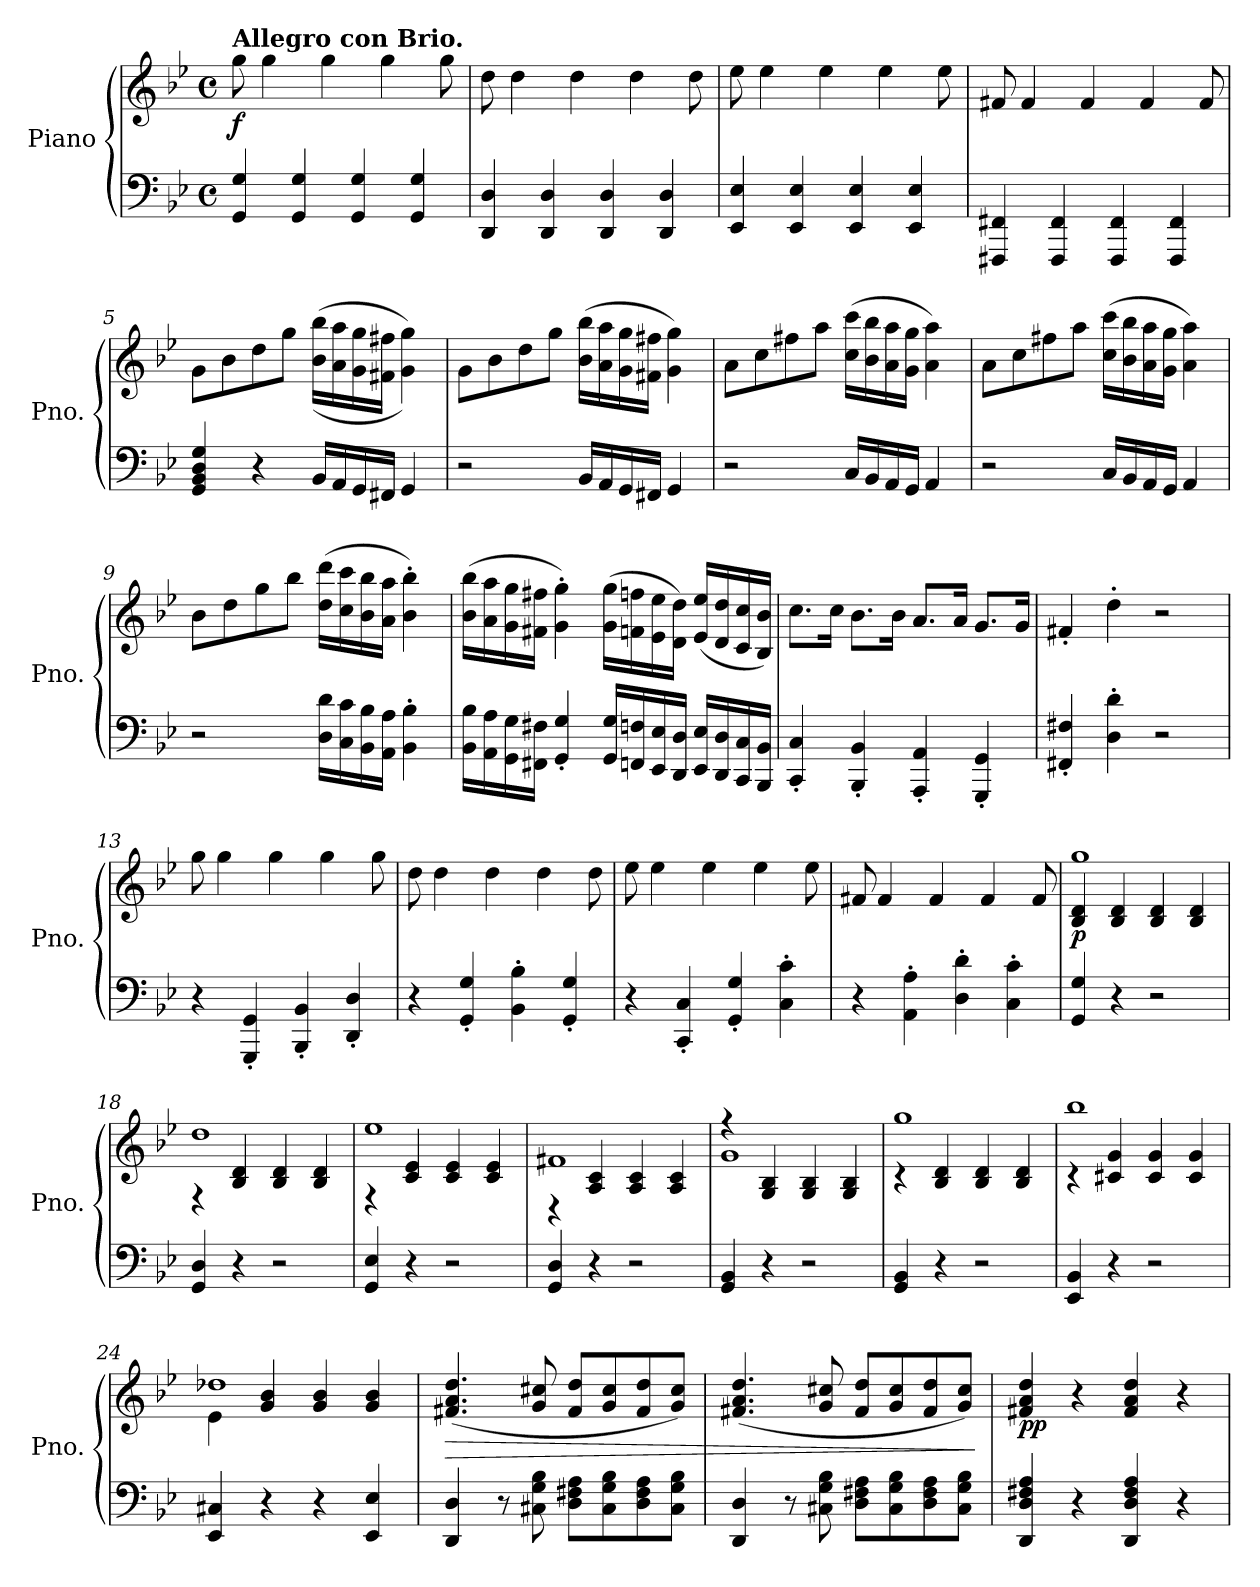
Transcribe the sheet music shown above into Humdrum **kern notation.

**kern	**kern	**dynam
*part1	*part1	*part1
*staff2	*staff1	*staff1/2
*I"Piano	*	*
*I'Pno.	*	*
*clefF4	*clefG2	*
*k[b-e-]	*k[b-e-]	*
*M4/4	*M4/4	*
*met(c)	*met(c)	*
=1	=1	=1
!	!LO:TX:a:B:t=Allegro con Brio.	!
!	!	!LO:DY:b
4GG/ 4G/	8gg\	f
.	4gg\	.
4GG/ 4G/	.	.
.	4gg\	.
4GG/ 4G/	.	.
.	4gg\	.
4GG/ 4G/	.	.
.	8gg\	.
=2	=2	=2
4DD/ 4D/	8dd\	.
.	4dd\	.
4DD/ 4D/	.	.
.	4dd\	.
4DD/ 4D/	.	.
.	4dd\	.
4DD/ 4D/	.	.
.	8dd\	.
=3	=3	=3
4EE-/ 4E-/	8ee-\	.
.	4ee-\	.
4EE-/ 4E-/	.	.
.	4ee-\	.
4EE-/ 4E-/	.	.
.	4ee-\	.
4EE-/ 4E-/	.	.
.	8ee-\	.
=4	=4	=4
4FFF#X/ 4FF#X/	8f#X/	.
.	4f#/	.
4FFF#/ 4FF#/	.	.
.	4f#/	.
4FFF#/ 4FF#/	.	.
.	4f#/	.
4FFF#/ 4FF#/	.	.
.	8f#/	.
=5	=5	=5
4GG/ 4BB-/ 4D/ 4G/	8g\L	.
.	8b-\	.
4r	8dd\	.
.	8gg\J	.
16BB-/LL	((16b-\ 16bb-\LL	.
16AA/	16a\ 16aa\	.
16GG/	16g\ 16gg\	.
16FF#X/JJ	16f#X\ 16ff#X\JJ	.
4GG/	4g\ 4gg\))	.
!!LO:LB:g=z
=6	=6	=6
2r	8g\L	.
.	8b-\	.
.	8dd\	.
.	8gg\J	.
16BB-/LL	(16b-\ 16bb-\LL	.
16AA/	16a\ 16aa\	.
16GG/	16g\ 16gg\	.
16FF#X/JJ	16f#X\ 16ff#X\JJ	.
4GG/	4g\ 4gg\)	.
=7	=7	=7
2r	8a\L	.
.	8cc\	.
.	8ff#X\	.
.	8aa\J	.
16C/LL	(16cc\ 16ccc\LL	.
16BB-/	16b-\ 16bb-\	.
16AA/	16a\ 16aa\	.
16GG/JJ	16g\ 16gg\JJ	.
4AA/	4a\ 4aa\)	.
=8	=8	=8
2r	8a\L	.
.	8cc\	.
.	8ff#X\	.
.	8aa\J	.
16C/LL	(16cc\ 16ccc\LL	.
16BB-/	16b-\ 16bb-\	.
16AA/	16a\ 16aa\	.
16GG/JJ	16g\ 16gg\JJ	.
4AA/	4a\ 4aa\)	.
=9	=9	=9
2r	8b-\L	.
.	8dd\	.
.	8gg\	.
.	8bb-\J	.
16D\ 16d\LL	(16dd\ 16ddd\LL	.
16C\ 16c\	16cc\ 16ccc\	.
16BB-\ 16B-\	16b-\ 16bb-\	.
16AA\ 16A\JJ	16a\ 16aa\JJ	.
4BB-\' 4B-\'	4b-\' 4bb-\')	.
!!LO:LB:g=z
=10	=10	=10
16BB-\ 16B-\LL	(16b-\ 16bb-\LL	.
16AA\ 16A\	16a\ 16aa\	.
16GG\ 16G\	16g\ 16gg\	.
16FF#X\ 16F#X\JJ	16f#X\ 16ff#X\JJ	.
4GG/' 4G/'	4g\' 4gg\')	.
16GG/ 16G/LL	(16g\ 16gg\LL	.
16FFn/ 16Fn/	16fn\ 16ffn\	.
16EE-/ 16E-/	16e-\ 16ee-\	.
16DD/ 16D/JJ	16d\ 16dd\JJ)	.
16EE-/ 16E-/LL	(16e-/ 16ee-/LL	.
16DD/ 16D/	16d/ 16dd/	.
16CC/ 16C/	16c/ 16cc/	.
16BBB-/ 16BB-/JJ	16B-/ 16b-/JJ)	.
=11	=11	=11
4CC/' 4C/'	8.cc\L	.
.	16cc\Jk	.
4BBB-/' 4BB-/'	8.b-\L	.
.	16b-\Jk	.
4AAA/' 4AA/'	8.a/L	.
.	16a/Jk	.
4GGG/' 4GG/'	8.g/L	.
.	16g/Jk	.
=12	=12	=12
4FF#X/' 4F#X/'	4f#X'/	.
4D\' 4d\'	4dd'\	.
2r	2r	.
=13	=13	=13
4r	8gg\	.
.	4gg\	.
4GGG/' 4GG/'	.	.
.	4gg\	.
4BBB-/' 4BB-/'	.	.
.	4gg\	.
4DD/' 4D/'	.	.
.	8gg\	.
=14	=14	=14
4r	8dd\	.
.	4dd\	.
4GG/' 4G/'	.	.
.	4dd\	.
4BB-\' 4B-\'	.	.
.	4dd\	.
4GG/' 4G/'	.	.
.	8dd\	.
!!LO:LB:g=z
=15	=15	=15
4r	8ee-\	.
.	4ee-\	.
4CC/' 4C/'	.	.
.	4ee-\	.
4GG/' 4G/'	.	.
.	4ee-\	.
4C\' 4c\'	.	.
.	8ee-\	.
=16	=16	=16
4r	8f#X/	.
.	4f#/	.
4AA\' 4A\'	.	.
.	4f#/	.
4D\' 4d\'	.	.
.	4f#/	.
4C\' 4c\'	.	.
.	8f#/	.
=17	=17	=17
*	*^	*
!	!	!	!LO:DY:b
4GG/ 4G/	4B-/ 4d/	1gg	p
4r	4B-/ 4d/	.	.
2r	4B-/ 4d/	.	.
.	4B-/ 4d/	.	.
=18	=18	=18	=18
4GG/ 4D/	4rF	1dd	.
4r	4B-/ 4d/	.	.
2r	4B-/ 4d/	.	.
.	4B-/ 4d/	.	.
=19	=19	=19	=19
4GG/ 4E-/	4rF	1ee-	.
4r	4c/ 4e-/	.	.
2r	4c/ 4e-/	.	.
.	4c/ 4e-/	.	.
=20	=20	=20	=20
4GG/ 4D/	4rD	1f#X	.
4r	4A/ 4c/	.	.
2r	4A/ 4c/	.	.
.	4A/ 4c/	.	.
=21	=21	=21	=21
4GG/ 4BB-/	4r	1g	.
4r	4G/ 4B-/	.	.
2r	4G/ 4B-/	.	.
.	4G/ 4B-/	.	.
!!LO:LB:g=z	!!
=22	=22	=22	=22
4GG/ 4BB-/	4rc	1gg	.
4r	4B-/ 4d/	.	.
2r	4B-/ 4d/	.	.
.	4B-/ 4d/	.	.
=23	=23	=23	=23
4EE-/ 4BB-/	4rc	1bb-	.
4r	4c#X/ 4g/	.	.
2r	4c#/ 4g/	.	.
.	4c#/ 4g/	.	.
=24	=24	=24	=24
4EE-/ 4C#X/	4e-\	1dd-X	.
4r	4g/ 4b-/	.	.
4r	4g/ 4b-/	.	.
4EE-/ 4E-/	4g/ 4b-/	.	.
*	*v	*v	*
=25	=25	=25
!	!	!LO:HP:b
4DD/ 4D/	(>4.f#X/ 4.a/ 4.dd/	>
8r	.	.
8C#X\ 8G\ 8B-\	8g/ 8cc#X/	.
8D\ 8F#X\ 8A\L	8f#/ 8dd/L	.
8C#\ 8G\ 8B-\	8g/ 8cc#/	.
8D\ 8F#\ 8A\	8f#/ 8dd/	.
8C#\ 8G\ 8B-\J	8g/ 8cc#/J)	.
=26	=26	=26
4DD/ 4D/	(>4.f#X/ 4.a/ 4.dd/	.
8r	.	.
8C#X\ 8G\ 8B-\	8g/ 8cc#X/	.
8D\ 8F#X\ 8A\L	8f#/ 8dd/L	.
8C#\ 8G\ 8B-\	8g/ 8cc#/	.
8D\ 8F#\ 8A\	8f#/ 8dd/	.
8C#\ 8G\ 8B-\J	8g/ 8cc#/J)	.
.	.	]
=27	=27	=27
!	!	!LO:DY:b
4DD/ 4D/ 4F#X/ 4A/	4f#X/ 4a/ 4dd/	pp
4r	4r	.
4DD/ 4D/ 4F#/ 4A/	4f#/ 4a/ 4dd/	.
4r	4r	.
=	=	=
*-	*-	*-
